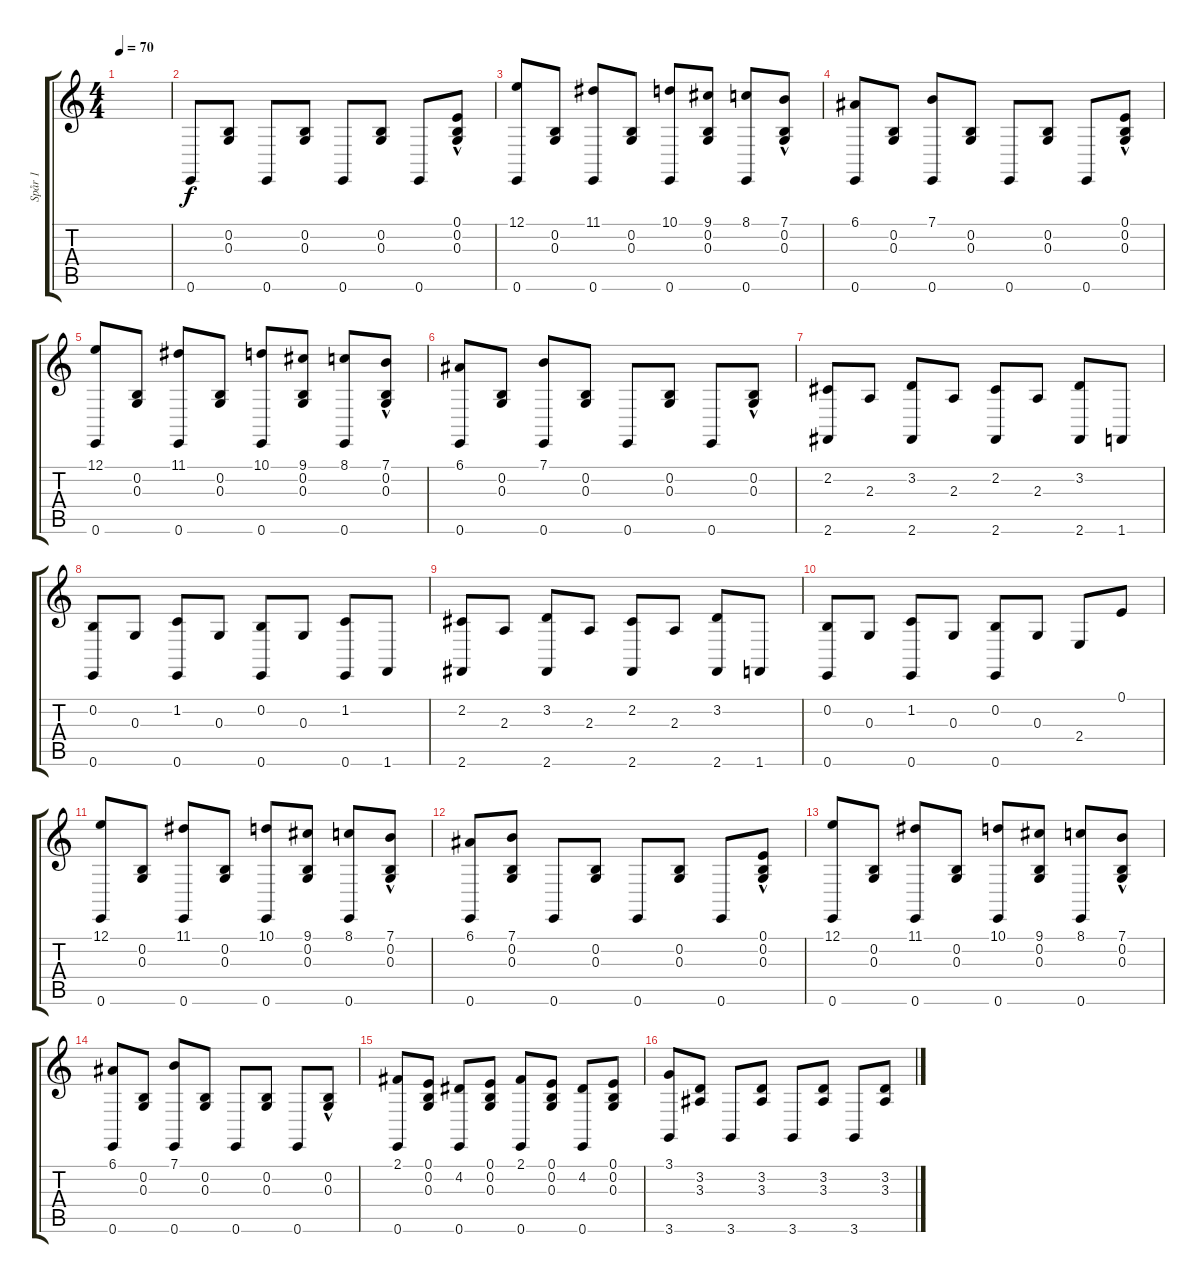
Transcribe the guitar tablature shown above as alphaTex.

\track ("Spår 1" "Spår 1") {instrument harpsichord}
\staff {score tabs}
\tuning (E4 B3 G3 D3 A2 E2) {hide}
\ts (4 4)
\tempo 70
\clef g2
\ks c
|
0.6.8 (0.2 0.3).8 0.6.8 (0.2 0.3).8 0.6.8 (0.2 0.3).8 0.6.8 (0.1 0.2 0.3{hac}).8 |
(12.1 0.6).8 (0.2 0.3).8 (11.1 0.6).8 (0.2 0.3).8 (10.1 0.6).8 (9.1 0.2 0.3).8 (8.1 0.6).8 (7.1 0.2 0.3{hac}).8 |
(6.1 0.6).8 (0.2 0.3).8 (7.1 0.6).8 (0.2 0.3).8 0.6.8 (0.2 0.3).8 0.6.8 (0.1 0.2 0.3{hac}).8 |
(12.1 0.6).8 (0.2 0.3).8 (11.1 0.6).8 (0.2 0.3).8 (10.1 0.6).8 (9.1 0.2 0.3).8 (8.1 0.6).8 (7.1 0.2 0.3{hac}).8 |
(6.1 0.6).8 (0.2 0.3).8 (7.1 0.6).8 (0.2 0.3).8 0.6.8 (0.2 0.3).8 0.6.8 (0.2 0.3{hac}).8 |
(2.2 2.6).8 2.3.8 (3.2 2.6).8 2.3.8 (2.2 2.6).8 2.3.8 (3.2 2.6).8 1.6.8 |
(0.2 0.6).8 0.3.8 (1.2 0.6).8 0.3.8 (0.2 0.6).8 0.3.8 (1.2 0.6).8 1.6.8 |
(2.2 2.6).8 2.3.8 (3.2 2.6).8 2.3.8 (2.2 2.6).8 2.3.8 (3.2 2.6).8 1.6.8 |
(0.2 0.6).8 0.3.8 (1.2 0.6).8 0.3.8 (0.2 0.6).8 0.3.8 2.4.8 0.1.8 |
(12.1 0.6).8 (0.2 0.3).8 (11.1 0.6).8 (0.2 0.3).8 (10.1 0.6).8 (9.1 0.2 0.3).8 (8.1 0.6).8 (7.1 0.2 0.3{hac}).8 |
(6.1 0.6).8 (7.1 0.2 0.3).8 0.6.8 (0.2 0.3).8 0.6.8 (0.2 0.3).8 0.6.8 (0.1 0.2 0.3{hac}).8 |
(12.1 0.6).8 (0.2 0.3).8 (11.1 0.6).8 (0.2 0.3).8 (10.1 0.6).8 (9.1 0.2 0.3).8 (8.1 0.6).8 (7.1 0.2 0.3{hac}).8 |
(6.1 0.6).8 (0.2 0.3).8 (7.1 0.6).8 (0.2 0.3).8 0.6.8 (0.2 0.3).8 0.6.8 (0.2 0.3{hac}).8 |
(2.1 0.6).8 (0.1 0.2 0.3).8 (4.2 0.6).8 (0.1 0.2 0.3).8 (2.1 0.6).8 (0.1 0.2 0.3).8 (4.2 0.6).8 (0.1 0.2 0.3).8 |
(3.1 3.6).8 (3.2 3.3).8 3.6.8 (3.2 3.3).8 3.6.8 (3.2 3.3).8 3.6.8 (3.2 3.3).8
